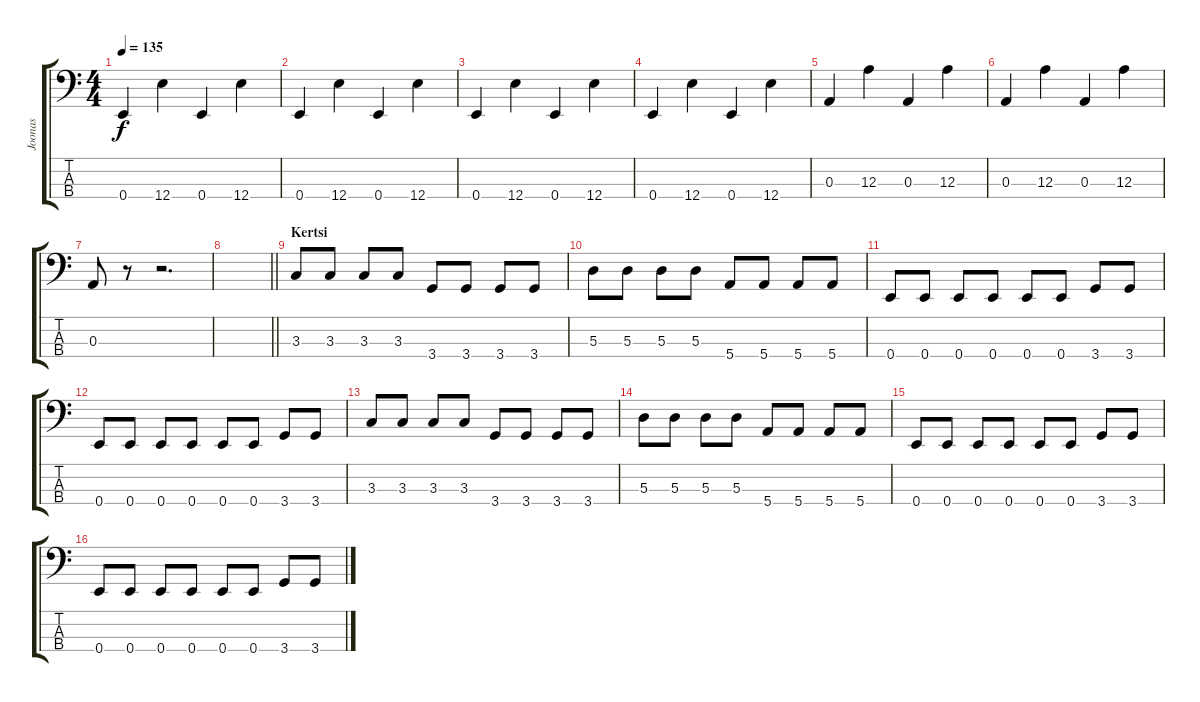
\track ("Joonas" "Joonas") {instrument electricbassfinger}
\staff {score tabs}
\tuning (G2 D2 A1 E1) {hide}
\ts (4 4)
\tempo 135
\clef f4
\ks c
0.4.4{dy f} 12.4.4 0.4.4 12.4.4 |
0.4.4 12.4.4 0.4.4 12.4.4 |
0.4.4 12.4.4 0.4.4 12.4.4 |
0.4.4 12.4.4 0.4.4 12.4.4 |
0.3.4 12.3.4 0.3.4 12.3.4 |
0.3.4 12.3.4 0.3.4 12.3.4 |
0.3.8 r.8 r.2{d} |
\barLineRight lightlight
|
\section ("" "Kertsi")
3.3.8 3.3.8 3.3.8 3.3.8 3.4.8 3.4.8 3.4.8 3.4.8 |
5.3.8 5.3.8 5.3.8 5.3.8 5.4.8 5.4.8 5.4.8 5.4.8 |
0.4.8 0.4.8 0.4.8 0.4.8 0.4.8 0.4.8 3.4.8 3.4.8 |
0.4.8 0.4.8 0.4.8 0.4.8 0.4.8 0.4.8 3.4.8 3.4.8 |
3.3.8 3.3.8 3.3.8 3.3.8 3.4.8 3.4.8 3.4.8 3.4.8 |
5.3.8 5.3.8 5.3.8 5.3.8 5.4.8 5.4.8 5.4.8 5.4.8 |
0.4.8 0.4.8 0.4.8 0.4.8 0.4.8 0.4.8 3.4.8 3.4.8 |
0.4.8 0.4.8 0.4.8 0.4.8 0.4.8 0.4.8 3.4.8 3.4.8
